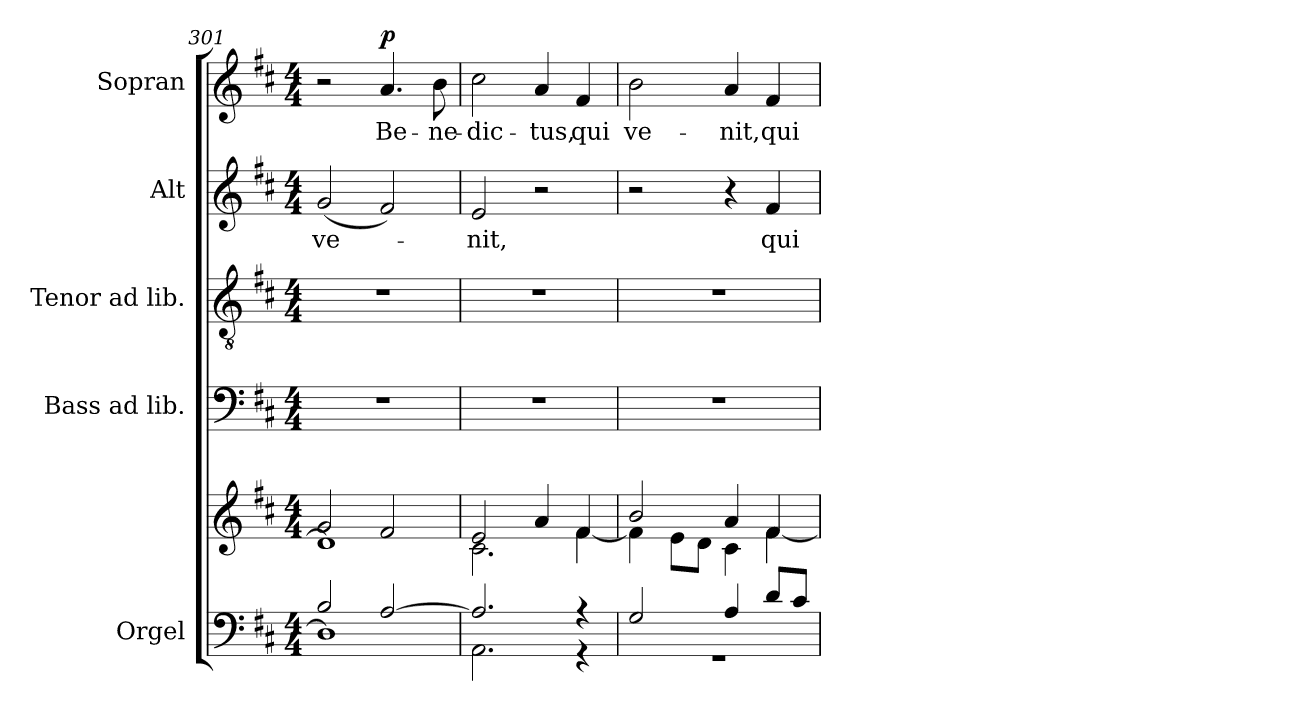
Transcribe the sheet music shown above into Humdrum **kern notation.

**kern	**kern	**kern	**kern	**kern	**text	**kern	**text	**dynam
*part5	*part5	*part4	*part3	*part2	*part2	*part1	*part1	*part1
*staff6	*staff5	*staff4	*staff3	*staff2	*staff2	*staff1	*staff1	*staff1
*I"Orgel	*	*I"Bass ad lib.	*I"Tenor ad lib.	*I"Alt	*	*I"Sopran	*	*
*I'Org.	*	*I'B.	*I'T.	*I'A.	*	*I'S.	*	*
*clefF4	*clefG2	*clefF4	*clefGv2	*clefG2	*	*clefG2	*	*
*k[f#c#]	*k[f#c#]	*k[f#c#]	*k[f#c#]	*k[f#c#]	*	*k[f#c#]	*	*
*D:	*D:	*D:	*D:	*D:	*	*D:	*	*
*M4/4	*M4/4	*M4/4	*M4/4	*M4/4	*	*M4/4	*	*
=301	=301	=301	=301	=301	=301	=301	=301	=301
*^	*^	*	*	*	*	*	*	*
!	!	!	!	!	!	!	!LO:LY:b	!	!	!
2B/	1D]	2g/	1d]	1r	1r	(<2g/	ve-	2r	.	.
!	!	!	!	!	!	!	!	!	!LO:LY:b	!LO:DY:a
[>2A/	.	2f#/	.	.	.	2f#/)	.	4.a/	Be-	p
!	!	!	!	!	!	!	!	!	!LO:LY:b	!
.	.	.	.	.	.	.	.	8b\	-ne-	.
=302	=302	=302	=302	=302	=302	=302	=302	=302	=302	=302
!	!	!	!	!	!	!	!LO:LY:b	!	!LO:LY:b	!
2.A/]	2.AA\	2e/	2.c#\	1r	1r	2e/	-nit,	2cc#\	-dic-	.
!	!	!	!	!	!	!	!	!	!LO:LY:b	!
.	.	4a/	.	.	.	2r	.	4a/	-tus,	.
!	!	!	!	!	!	!	!	!	!LO:LY:b	!
4r	4r	4f#/	[<4f#\	.	.	.	.	4f#/	qui	.
=303	=303	=303	=303	=303	=303	=303	=303	=303	=303	=303
!	!	!	!	!	!	!	!	!	!LO:LY:b	!
2G/	1rGG	2b/	4f#\]	1r	1r	2r	.	2b\	ve-	.
.	.	.	8e\L	.	.	.	.	.	.	.
.	.	.	8d\J	.	.	.	.	.	.	.
!	!	!	!	!	!	!	!	!	!LO:LY:b	!
4A/	.	4a/	4c#\	.	.	4r	.	4a/	-nit,	.
!	!	!	!	!	!	!	!LO:LY:b	!	!LO:LY:b	!
8d/L	.	4f#/	[<4f#\	.	.	4f#/	qui	4f#/	qui	.
8c#/J	.	.	.	.	.	.	.	.	.	.
*v	*v	*	*	*	*	*	*	*	*	*
*	*v	*v	*	*	*	*	*	*	*
=	=	=	=	=	=	=	=	=
*-	*-	*-	*-	*-	*-	*-	*-	*-
